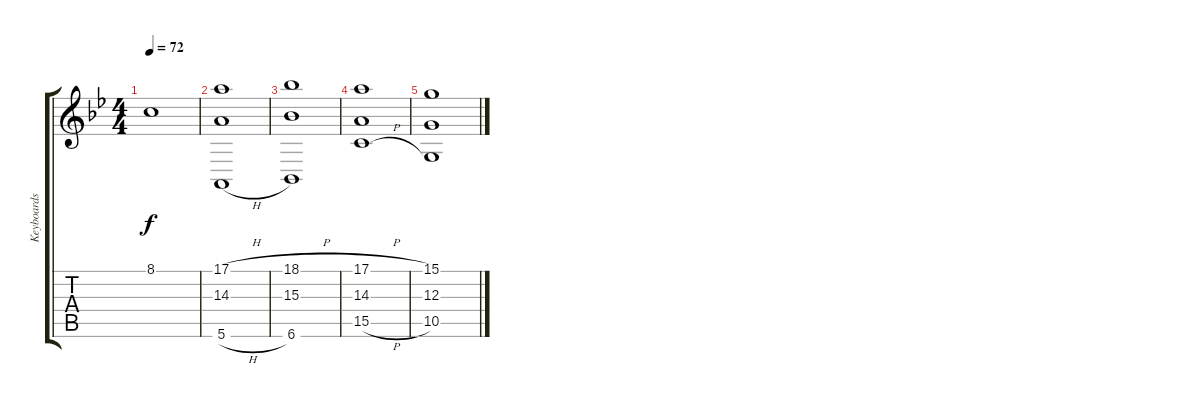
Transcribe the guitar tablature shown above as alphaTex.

\track ("Keyboards" "Keyboards") {instrument stringensemble1}
\staff {score tabs}
\tuning (E4 B3 G3 D3 A2 E2) {hide}
\ts (4 4)
\tempo 72
\clef g2
\ks gminor
8.1.1{dy f} |
(17.1{h} 14.3{h} 5.6{h}).1 |
(18.1{h} 15.3{h} 6.6).1{volume 0} |
(17.1{h} 14.3{h} 15.5{h}).1 |
(15.1 12.3 10.5).1
